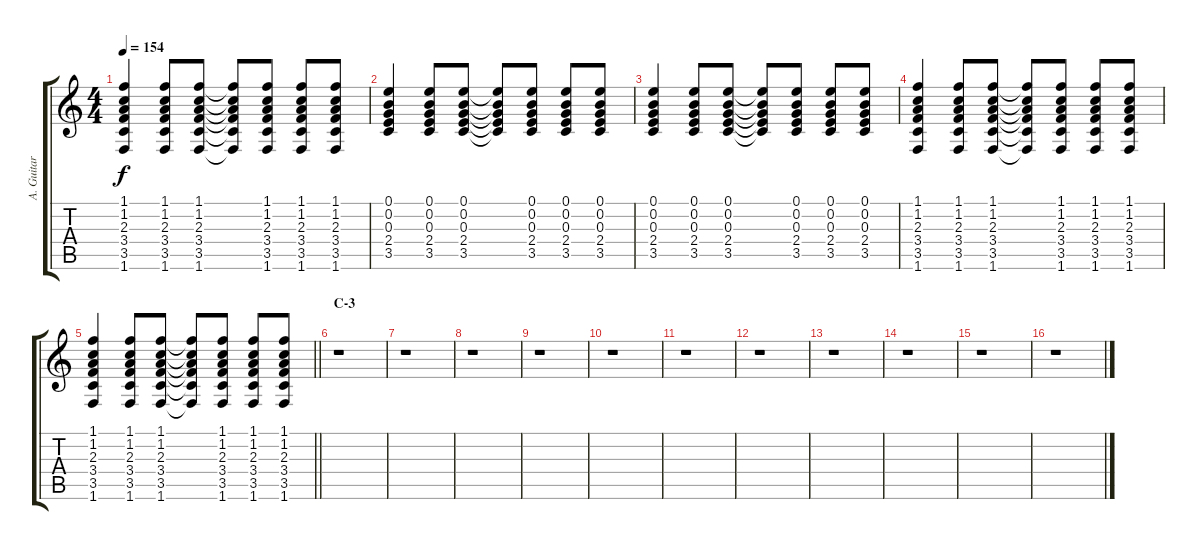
\track ("A. Guitar" "A. Guitar") {instrument acousticguitarsteel}
\staff {score tabs}
\tuning (E4 B3 G3 D3 A2 E2) {hide}
\ts (4 4)
\tempo 154
\clef g2
\ks c
(1.1 1.2 2.3 3.4 3.5 1.6).4{dy f} (1.1 1.2 2.3 3.4 3.5 1.6).8 (1.1 1.2 2.3 3.4 3.5 1.6).8 (1.1{t} 1.2{t} 2.3{t} 3.4{t} 3.5{t} 1.6{t}).8 (1.1 1.2 2.3 3.4 3.5 1.6).8 (1.1 1.2 2.3 3.4 3.5 1.6).8 (1.1 1.2 2.3 3.4 3.5 1.6).8 |
(0.1 0.2 0.3 2.4 3.5).4 (0.1 0.2 0.3 2.4 3.5).8 (0.1 0.2 0.3 2.4 3.5).8 (0.1{t} 0.2{t} 0.3{t} 2.4{t} 3.5{t}).8 (0.1 0.2 0.3 2.4 3.5).8 (0.1 0.2 0.3 2.4 3.5).8 (0.1 0.2 0.3 2.4 3.5).8 |
(0.1 0.2 0.3 2.4 3.5).4 (0.1 0.2 0.3 2.4 3.5).8 (0.1 0.2 0.3 2.4 3.5).8 (0.1{t} 0.2{t} 0.3{t} 2.4{t} 3.5{t}).8 (0.1 0.2 0.3 2.4 3.5).8 (0.1 0.2 0.3 2.4 3.5).8 (0.1 0.2 0.3 2.4 3.5).8 |
(1.1 1.2 2.3 3.4 3.5 1.6).4 (1.1 1.2 2.3 3.4 3.5 1.6).8 (1.1 1.2 2.3 3.4 3.5 1.6).8 (1.1{t} 1.2{t} 2.3{t} 3.4{t} 3.5{t} 1.6{t}).8 (1.1 1.2 2.3 3.4 3.5 1.6).8 (1.1 1.2 2.3 3.4 3.5 1.6).8 (1.1 1.2 2.3 3.4 3.5 1.6).8 |
\barLineRight lightlight
(1.1 1.2 2.3 3.4 3.5 1.6).4 (1.1 1.2 2.3 3.4 3.5 1.6).8 (1.1 1.2 2.3 3.4 3.5 1.6).8 (1.1{t} 1.2{t} 2.3{t} 3.4{t} 3.5{t} 1.6{t}).8 (1.1 1.2 2.3 3.4 3.5 1.6).8 (1.1 1.2 2.3 3.4 3.5 1.6).8 (1.1 1.2 2.3 3.4 3.5 1.6).8 |
\section ("" "C-3")
r.1 |
r.1 |
r.1 |
r.1 |
r.1 |
r.1 |
r.1 |
r.1 |
r.1 |
r.1 |
r.1
